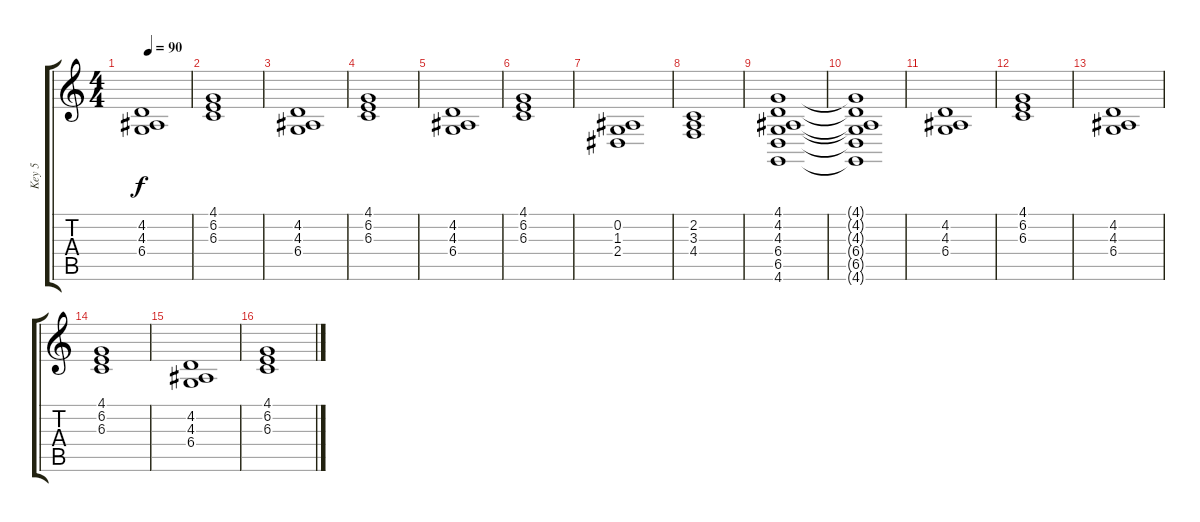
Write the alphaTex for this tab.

\track ("Key 5" "Key 5") {instrument stringensemble1}
\staff {score tabs}
\tuning (Eb4 Bb3 Gb3 Db3 Ab2 Eb2) {hide}
\ts (4 4)
\tempo 90
\clef g2
\ks c
(4.2 4.3 6.4).1{dy f instrument stringensemble1} |
(4.1 6.2 6.3).1 |
(4.2 4.3 6.4).1 |
(4.1 6.2 6.3).1 |
(4.2 4.3 6.4).1 |
(4.1 6.2 6.3).1 |
(0.2 1.3 2.4).1 |
(2.2 3.3 4.4).1 |
(4.1 4.2 4.3 6.4 6.5 4.6).1 |
(4.1{t} 4.2{t} 4.3{t} 6.4{t} 6.5{t} 4.6{t}).1 |
(4.2 4.3 6.4).1 |
(4.1 6.2 6.3).1 |
(4.2 4.3 6.4).1 |
(4.1 6.2 6.3).1 |
(4.2 4.3 6.4).1 |
(4.1 6.2 6.3).1
